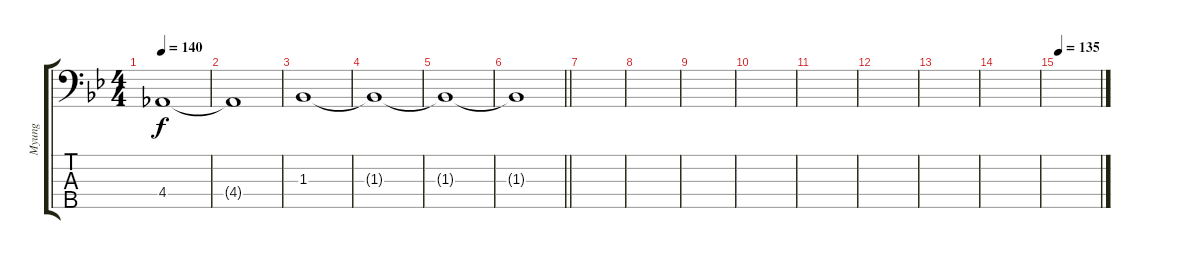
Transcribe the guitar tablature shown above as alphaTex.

\track ("Myung" "Myung") {instrument electricbassfinger}
\staff {score tabs}
\tuning (G2 D2 A1 E1 B0) {hide}
\ts (4 4)
\tempo 140
\clef f4
\ks bb
4.4.1{dy f} |
4.4{t}.1 |
1.3.1 |
1.3{t}.1 |
1.3{t}.1 |
\barLineRight lightlight
1.3{t}.1 |
|
|
|
|
|
|
|
|
\tempo 135
